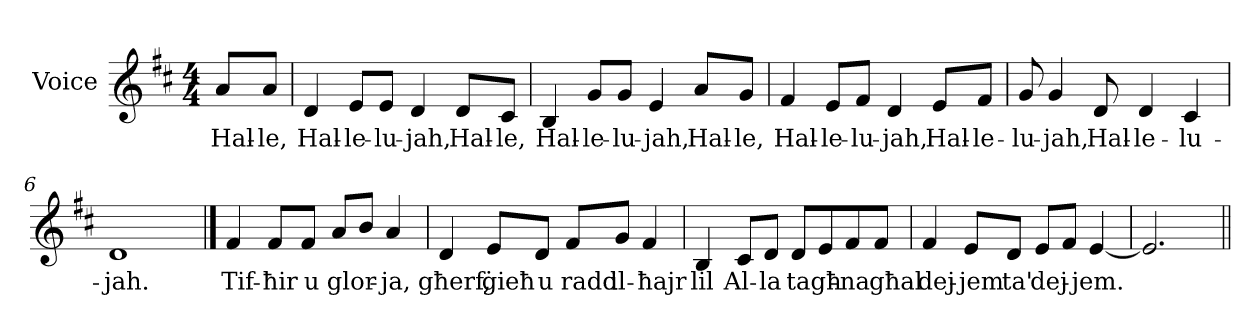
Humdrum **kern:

**kern	**text
*part1	*part1
*staff1	*staff1
*I"Voice	*
*I'Vo.	*
*clefG2	*
*k[f#c#]	*
*M4/4	*
=1	=1
8a/L	Hal-
8a/J	-le,
=2	=2
4d/	Hal-
8e/L	-le-
8e/J	-lu-
4d/	-jah,
8d/L	Hal-
8c#/J	-le,
=3	=3
4B/	Hal-
8g/L	-le-
8g/J	-lu-
4e/	-jah,
8a/L	Hal-
8g/J	-le,
=4	=4
4f#/	Hal-
8e/L	-le-
8f#/J	-lu-
4d/	-jah,
8e/L	Hal-
8f#/J	-le-
=5	=5
8g/	-lu-
4g/	-jah,
8d/	Hal-
4d/	-le-
4c#/	-lu-
=6	=6
1d	-jah.
==7	==7
4f#/	Tif-
8f#/L	-ħir
8f#/J	u
8a/L	glor-
8b/J	.
4a/	-ja,
=8	=8
4d/	għerf,
8e/L	ġieħ
8d/J	u
8f#/L	radd
8g/J	il-
4f#/	-ħajr
=9	=9
4B/	lil
8c#/L	Al-
8d/J	-la
8d/L	tagħ-
8e/	.
8f#/	-na
8f#/J	għal
=10	=10
4f#/	dej-
8e/L	-jem
8d/J	ta'
8e/L	dej-
8f#/J	.
[4e/	-jem.
=11	=11
2.e/]	.
=||	=||
*-	*-
